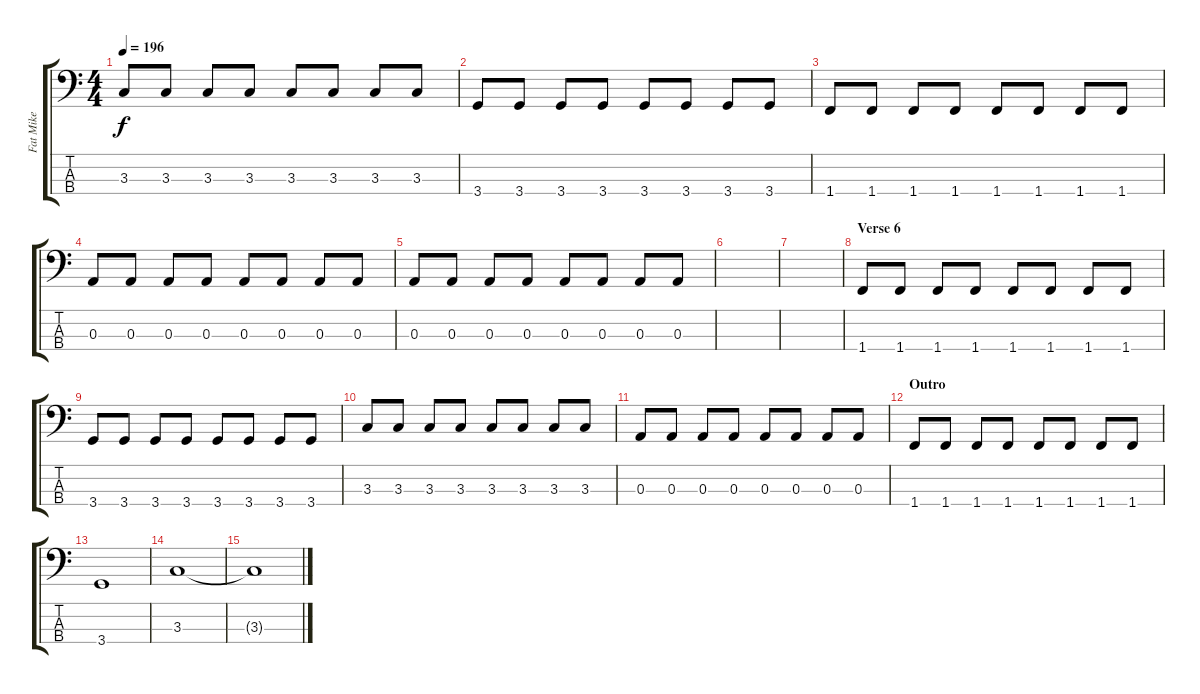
\track ("Fat Mike" "Fat Mike") {instrument electricbasspick}
\staff {score tabs}
\tuning (G2 D2 A1 E1) {hide}
\ts (4 4)
\tempo 196
\clef f4
\ks c
3.3.8{dy f} 3.3.8 3.3.8 3.3.8 3.3.8 3.3.8 3.3.8 3.3.8 |
3.4.8 3.4.8 3.4.8 3.4.8 3.4.8 3.4.8 3.4.8 3.4.8 |
1.4.8 1.4.8 1.4.8 1.4.8 1.4.8 1.4.8 1.4.8 1.4.8 |
0.3.8 0.3.8 0.3.8 0.3.8 0.3.8 0.3.8 0.3.8 0.3.8 |
0.3.8 0.3.8 0.3.8 0.3.8 0.3.8 0.3.8 0.3.8 0.3.8 |
|
|
\section ("" "Verse 6")
1.4.8 1.4.8 1.4.8 1.4.8 1.4.8 1.4.8 1.4.8 1.4.8 |
3.4.8 3.4.8 3.4.8 3.4.8 3.4.8 3.4.8 3.4.8 3.4.8 |
3.3.8 3.3.8 3.3.8 3.3.8 3.3.8 3.3.8 3.3.8 3.3.8 |
0.3.8 0.3.8 0.3.8 0.3.8 0.3.8 0.3.8 0.3.8 0.3.8 |
\section ("" "Outro")
1.4.8 1.4.8 1.4.8 1.4.8 1.4.8 1.4.8 1.4.8 1.4.8 |
3.4.1 |
3.3.1 |
3.3{t}.1
